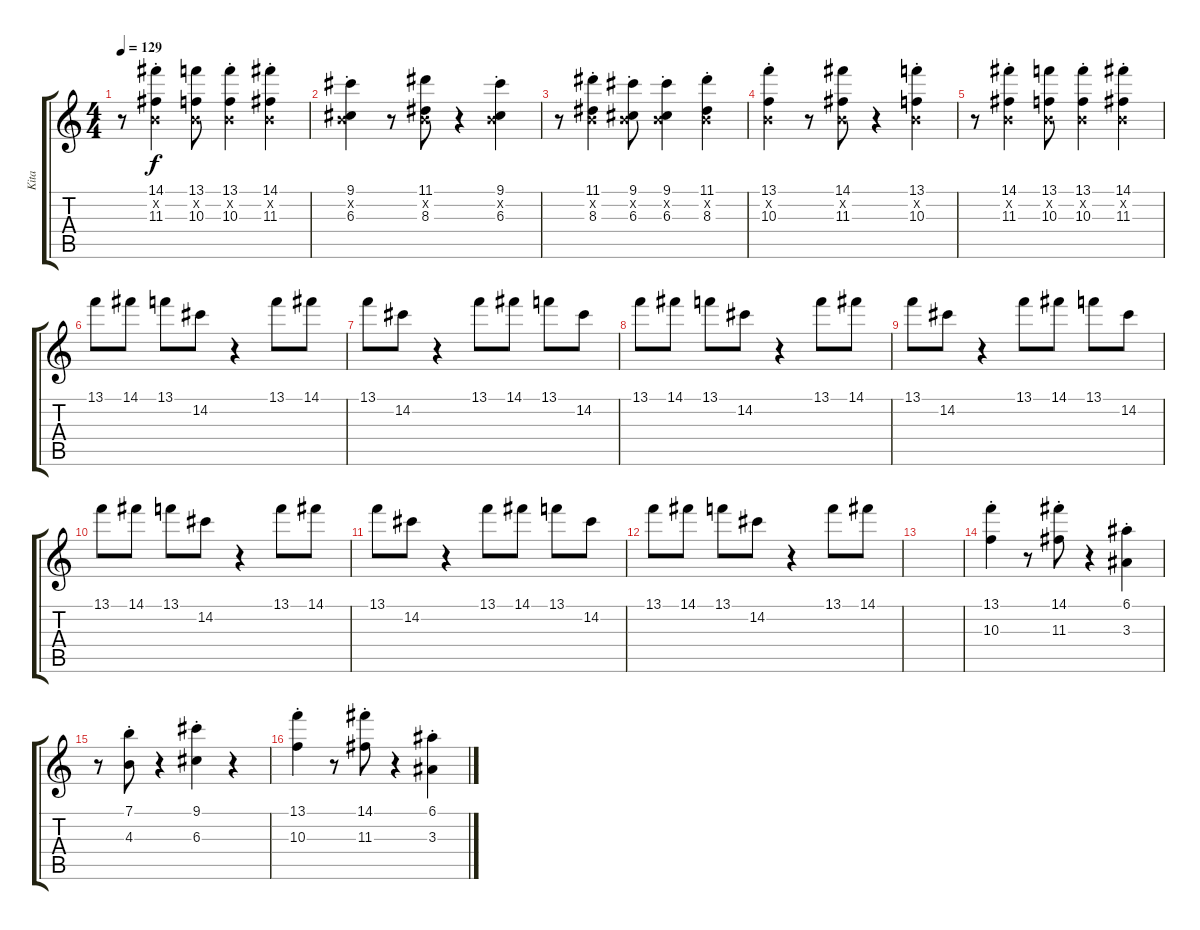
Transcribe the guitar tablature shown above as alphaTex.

\track ("Kita" "Kita") {instrument electricguitarjazz}
\staff {score tabs}
\tuning (E4 B3 G3 D3 A2 E2) {hide}
\ts (4 4)
\tempo 129
\clef g2
\ks c
r.8{dy f} (14.1{st} 0.2{x} 11.3{st}).4 (13.1 0.2{x} 10.3).8 (13.1{st} 0.2{x} 10.3{st}).4 (14.1{st} 0.2{x} 11.3{st}).4 |
(9.1{st} 0.2{x} 6.3{st}).4 r.8 (11.1 0.2{x} 8.3).8 r.4 (9.1{st} 0.2{x} 6.3{st}).4 |
r.8 (11.1{st} 0.2{x} 8.3{st}).4 (9.1{st} 0.2{x} 6.3{st}).8 (9.1{st} 0.2{x} 6.3{st}).4 (11.1{st} 0.2{x} 8.3{st}).4 |
(13.1{st} 0.2{x} 10.3{st}).4 r.8 (14.1 0.2{x} 11.3).8 r.4 (13.1{st} 0.2{x} 10.3{st}).4 |
r.8 (14.1{st} 0.2{x} 11.3{st}).4 (13.1 0.2{x} 10.3).8 (13.1{st} 0.2{x} 10.3{st}).4 (14.1{st} 0.2{x} 11.3{st}).4 |
13.1.8{instrument electricguitarmuted} 14.1.8 13.1.8 14.2.8 r.4 13.1.8 14.1.8 |
13.1.8 14.2.8 r.4 13.1.8 14.1.8 13.1.8 14.2.8 |
13.1.8 14.1.8 13.1.8 14.2.8 r.4 13.1.8 14.1.8 |
13.1.8 14.2.8 r.4 13.1.8 14.1.8 13.1.8 14.2.8 |
13.1.8 14.1.8 13.1.8 14.2.8 r.4 13.1.8 14.1.8 |
13.1.8 14.2.8 r.4 13.1.8 14.1.8 13.1.8 14.2.8 |
13.1.8 14.1.8 13.1.8 14.2.8 r.4 13.1.8 14.1.8 |
|
(13.1{st} 10.3).4 r.8 (14.1{st} 11.3).8 r.4 (6.1{st} 3.3).4 |
r.8 (7.1{st} 4.3).8 r.4 (9.1{st} 6.3).4 r.4 |
(13.1{st} 10.3).4 r.8 (14.1{st} 11.3).8 r.4 (6.1{st} 3.3).4
